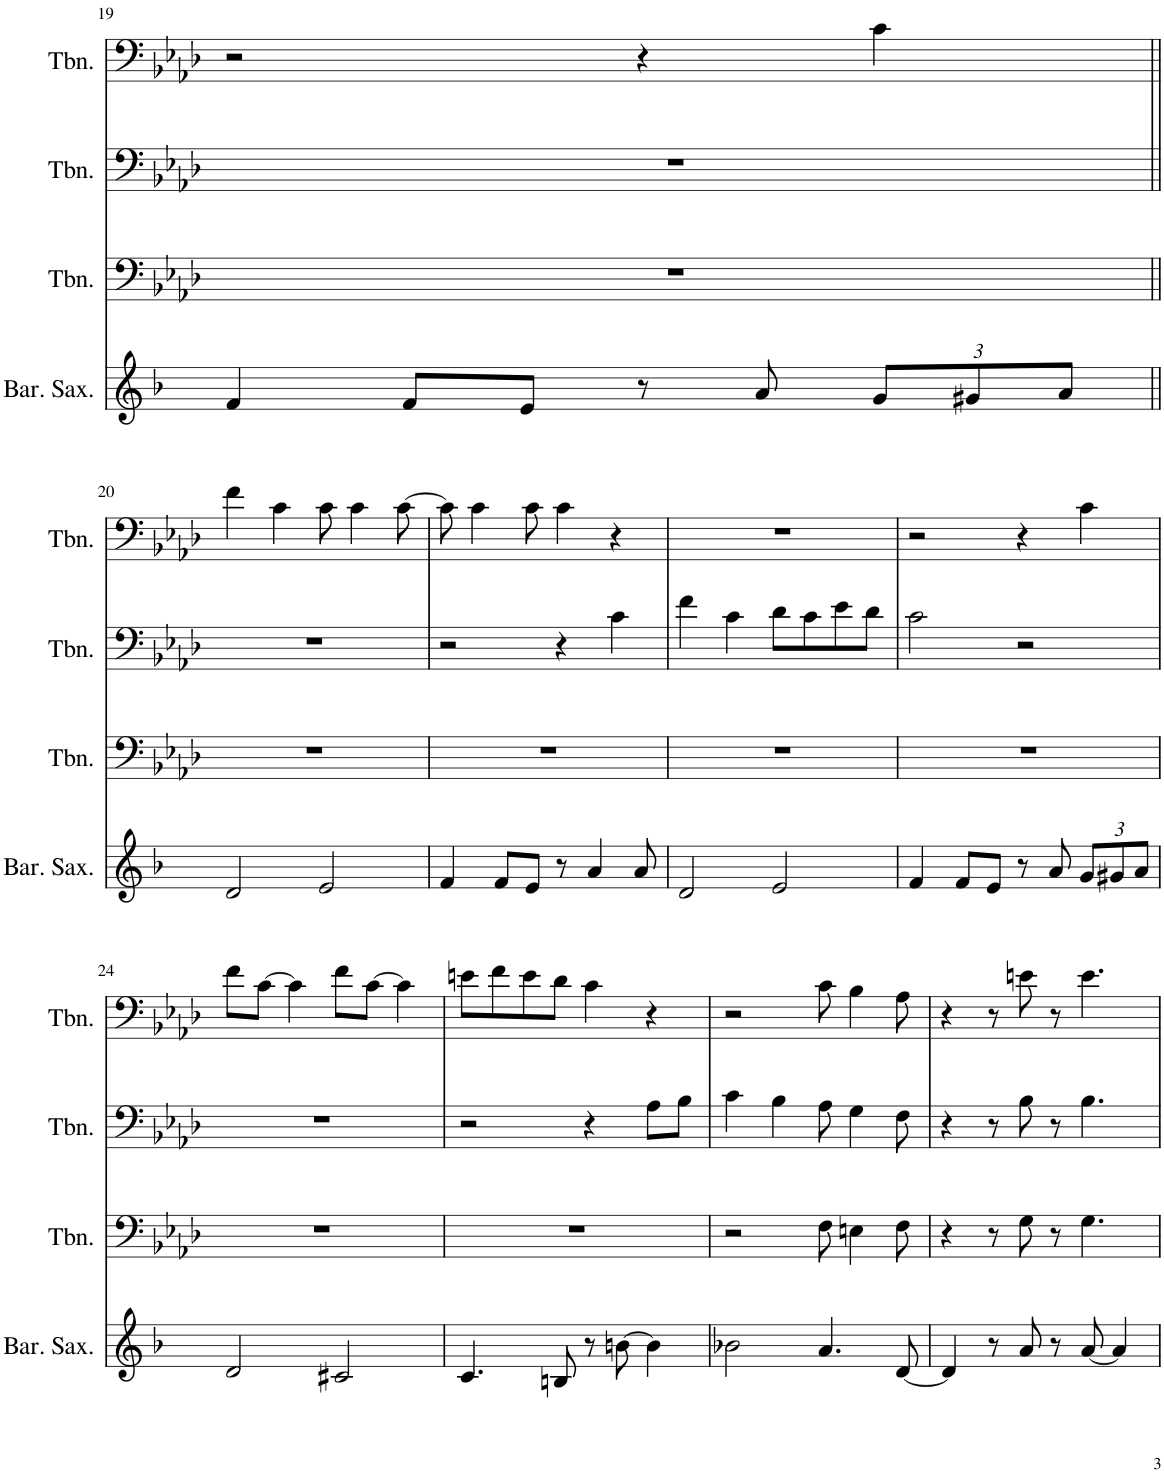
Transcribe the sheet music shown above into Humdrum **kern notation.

**kern	**kern	**kern	**kern
*part4	*part3	*part2	*part1
*staff4	*staff3	*staff2	*staff1
*I"Baritone Saxophone	*I"Trombone	*I"Trombone	*I"Trombone
*I'Bar. Sax.	*I'Tbn.	*I'Tbn.	*I'Tbn.
!!LO:PB:g=z
*clefG2	*clefF4	*clefF4	*clefF4
*Trd12c21	*	*	*
*k[b-]	*k[b-e-a-d-]	*k[b-e-a-d-]	*k[b-e-a-d-]
*M4/4	*M4/4	*M4/4	*M4/4
=19	=19	=19	=19
4f/	1r	1r	2r
8f/L	.	.	.
8e/J	.	.	.
8r	.	.	4r
8a/	.	.	.
*Xbrackettup	*	*	*
12g/L	.	.	4c\
12g#X/	.	.	.
12a/J	.	.	.
!!LO:LB:g=z
=20||	=20||	=20||	=20||
2d/	1r	1r	4f\
.	.	.	4c\
2e/	.	.	8c\
.	.	.	4c\
.	.	.	[8c\
=21	=21	=21	=21
4f/	1r	2r	8c\]
.	.	.	4c\
8f/L	.	.	.
8e/J	.	.	8c\
8r	.	4r	4c\
4a/	.	.	.
.	.	4c\	4r
8a/	.	.	.
=22	=22	=22	=22
2d/	1r	4f\	1r
.	.	4c\	.
2e/	.	8d-\L	.
.	.	8c\	.
.	.	8e-\	.
.	.	8d-\J	.
=23	=23	=23	=23
4f/	1r	2c\	2r
8f/L	.	.	.
8e/J	.	.	.
8r	.	2r	4r
8a/	.	.	.
12g/L	.	.	4c\
12g#X/	.	.	.
12a/J	.	.	.
!!LO:LB:g=z
=24	=24	=24	=24
2d/	1r	1r	8f\L
.	.	.	[8c\J
.	.	.	4c\]
2c#X/	.	.	8f\L
.	.	.	[8c\J
.	.	.	4c\]
=25	=25	=25	=25
4.c/	1r	2r	8en\L
.	.	.	8f\
.	.	.	8e\
8Bn/	.	.	8d-\J
8r	.	4r	4c\
[8bn\	.	.	.
4b\]	.	8A-\L	4r
.	.	8B-\J	.
=26	=26	=26	=26
2b-X\	2r	4c\	2r
.	.	4B-\	.
4.a/	8F\	8A-\	8c\
.	4En\	4G\	4B-\
[8d/	8F\	8F\	8A-\
=27	=27	=27	=27
4d/]	4r	4r	4r
8r	8r	8r	8r
8a/	8G\	8B-\	8en\
8r	8r	8r	8r
[8a/	4.G\	4.B-\	4.e\
4a/]	.	.	.
=	=	=	=
*-	*-	*-	*-
